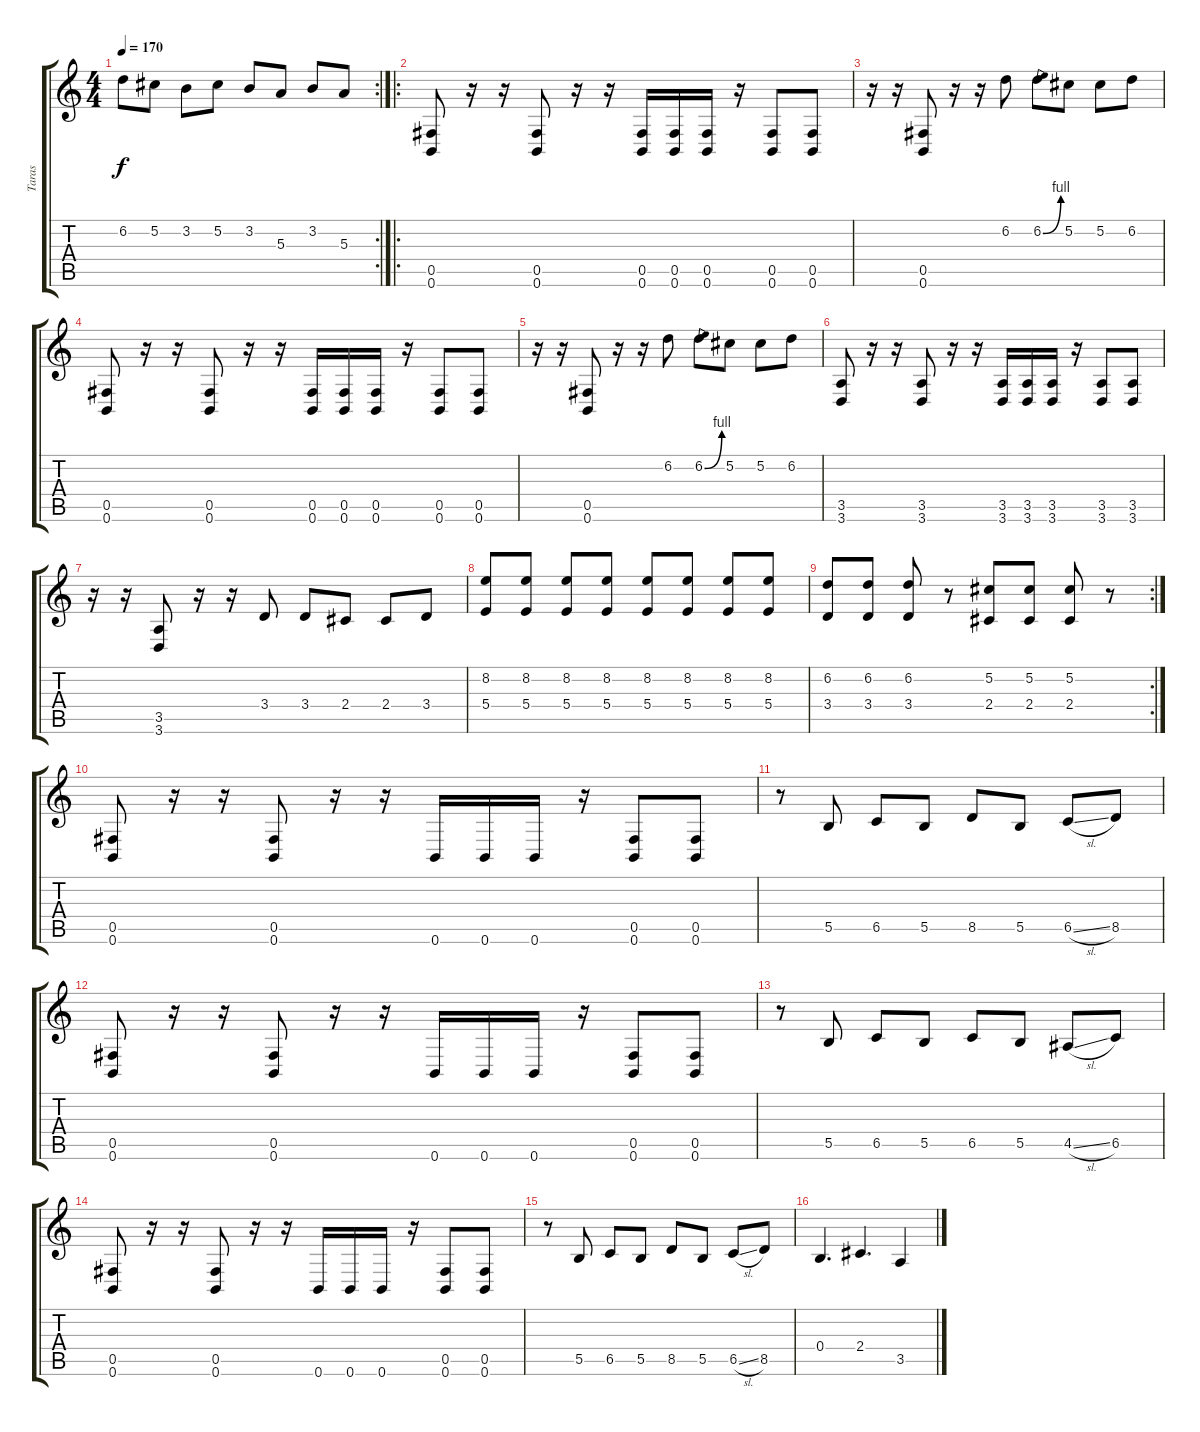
\track ("Taras" "Taras") {instrument distortionguitar}
\staff {score tabs}
\tuning (Db4 Ab3 E3 B2 Gb2 B1) {hide}
\rc 2
\ts (4 4)
\tempo 170
\clef g2
\ks c
6.2.8{dy f} 5.2.8 3.2.8 5.2.8 3.2.8 5.3.8 3.2.8 5.3.8 |
\ro
(0.5 0.6).8 r.16 r.16 (0.5 0.6).8 r.16 r.16 (0.5 0.6).16 (0.5 0.6).16 (0.5 0.6).16 r.16 (0.5 0.6).8 (0.5 0.6).8 |
r.16 r.16 (0.5 0.6).8 r.16 r.16 6.2.8 6.2{be (bend 0 0 60 4)}.8 5.2.8 5.2.8 6.2.8 |
(0.5 0.6).8 r.16 r.16 (0.5 0.6).8 r.16 r.16 (0.5 0.6).16 (0.5 0.6).16 (0.5 0.6).16 r.16 (0.5 0.6).8 (0.5 0.6).8 |
r.16 r.16 (0.5 0.6).8 r.16 r.16 6.2.8 6.2{be (bend 0 0 60 4)}.8 5.2.8 5.2.8 6.2.8 |
(3.5 3.6).8 r.16 r.16 (3.5 3.6).8 r.16 r.16 (3.5 3.6).16 (3.5 3.6).16 (3.5 3.6).16 r.16 (3.5 3.6).8 (3.5 3.6).8 |
r.16 r.16 (3.5 3.6).8 r.16 r.16 3.4.8 3.4.8 2.4.8 2.4.8 3.4.8 |
(8.2 5.4).8 (8.2 5.4).8 (8.2 5.4).8 (8.2 5.4).8 (8.2 5.4).8 (8.2 5.4).8 (8.2 5.4).8 (8.2 5.4).8 |
\rc 2
(6.2 3.4).8 (6.2 3.4).8 (6.2 3.4).8 r.8 (5.2 2.4).8 (5.2 2.4).8 (5.2 2.4).8 r.8 |
(0.5 0.6).8 r.16 r.16 (0.5 0.6).8 r.16 r.16 0.6.16 0.6.16 0.6.16 r.16 (0.5 0.6).8 (0.5 0.6).8 |
r.8 5.5.8 6.5.8 5.5.8 8.5.8 5.5.8 6.5{sl}.8 8.5.8 |
(0.5 0.6).8 r.16 r.16 (0.5 0.6).8 r.16 r.16 0.6.16 0.6.16 0.6.16 r.16 (0.5 0.6).8 (0.5 0.6).8 |
r.8 5.5.8 6.5.8 5.5.8 6.5.8 5.5.8 4.5{sl}.8 6.5.8 |
(0.5 0.6).8 r.16 r.16 (0.5 0.6).8 r.16 r.16 0.6.16 0.6.16 0.6.16 r.16 (0.5 0.6).8 (0.5 0.6).8 |
r.8 5.5.8 6.5.8 5.5.8 8.5.8 5.5.8 6.5{sl}.8 8.5.8 |
0.4.4{d} 2.4.4{d} 3.5.4
